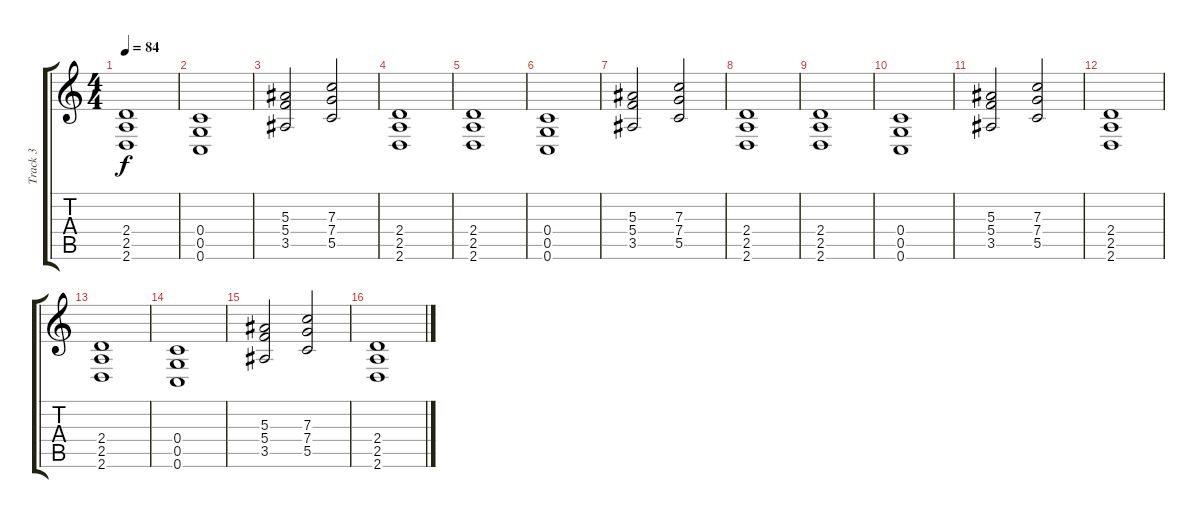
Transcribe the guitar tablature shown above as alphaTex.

\track ("Track 3" "Track 3") {instrument distortionguitar}
\staff {score tabs}
\tuning (D4 A3 F3 C3 G2 C2) {hide}
\ts (4 4)
\tempo 84
\clef g2
\ks c
(2.4 2.5 2.6).1{dy f} |
(0.4 0.5 0.6).1 |
(5.3 5.4 3.5).2 (7.3 7.4 5.5).2 |
(2.4 2.5 2.6).1 |
(2.4 2.5 2.6).1 |
(0.4 0.5 0.6).1 |
(5.3 5.4 3.5).2 (7.3 7.4 5.5).2 |
(2.4 2.5 2.6).1 |
(2.4 2.5 2.6).1 |
(0.4 0.5 0.6).1 |
(5.3 5.4 3.5).2 (7.3 7.4 5.5).2 |
(2.4 2.5 2.6).1 |
(2.4 2.5 2.6).1 |
(0.4 0.5 0.6).1 |
(5.3 5.4 3.5).2 (7.3 7.4 5.5).2 |
(2.4 2.5 2.6).1
